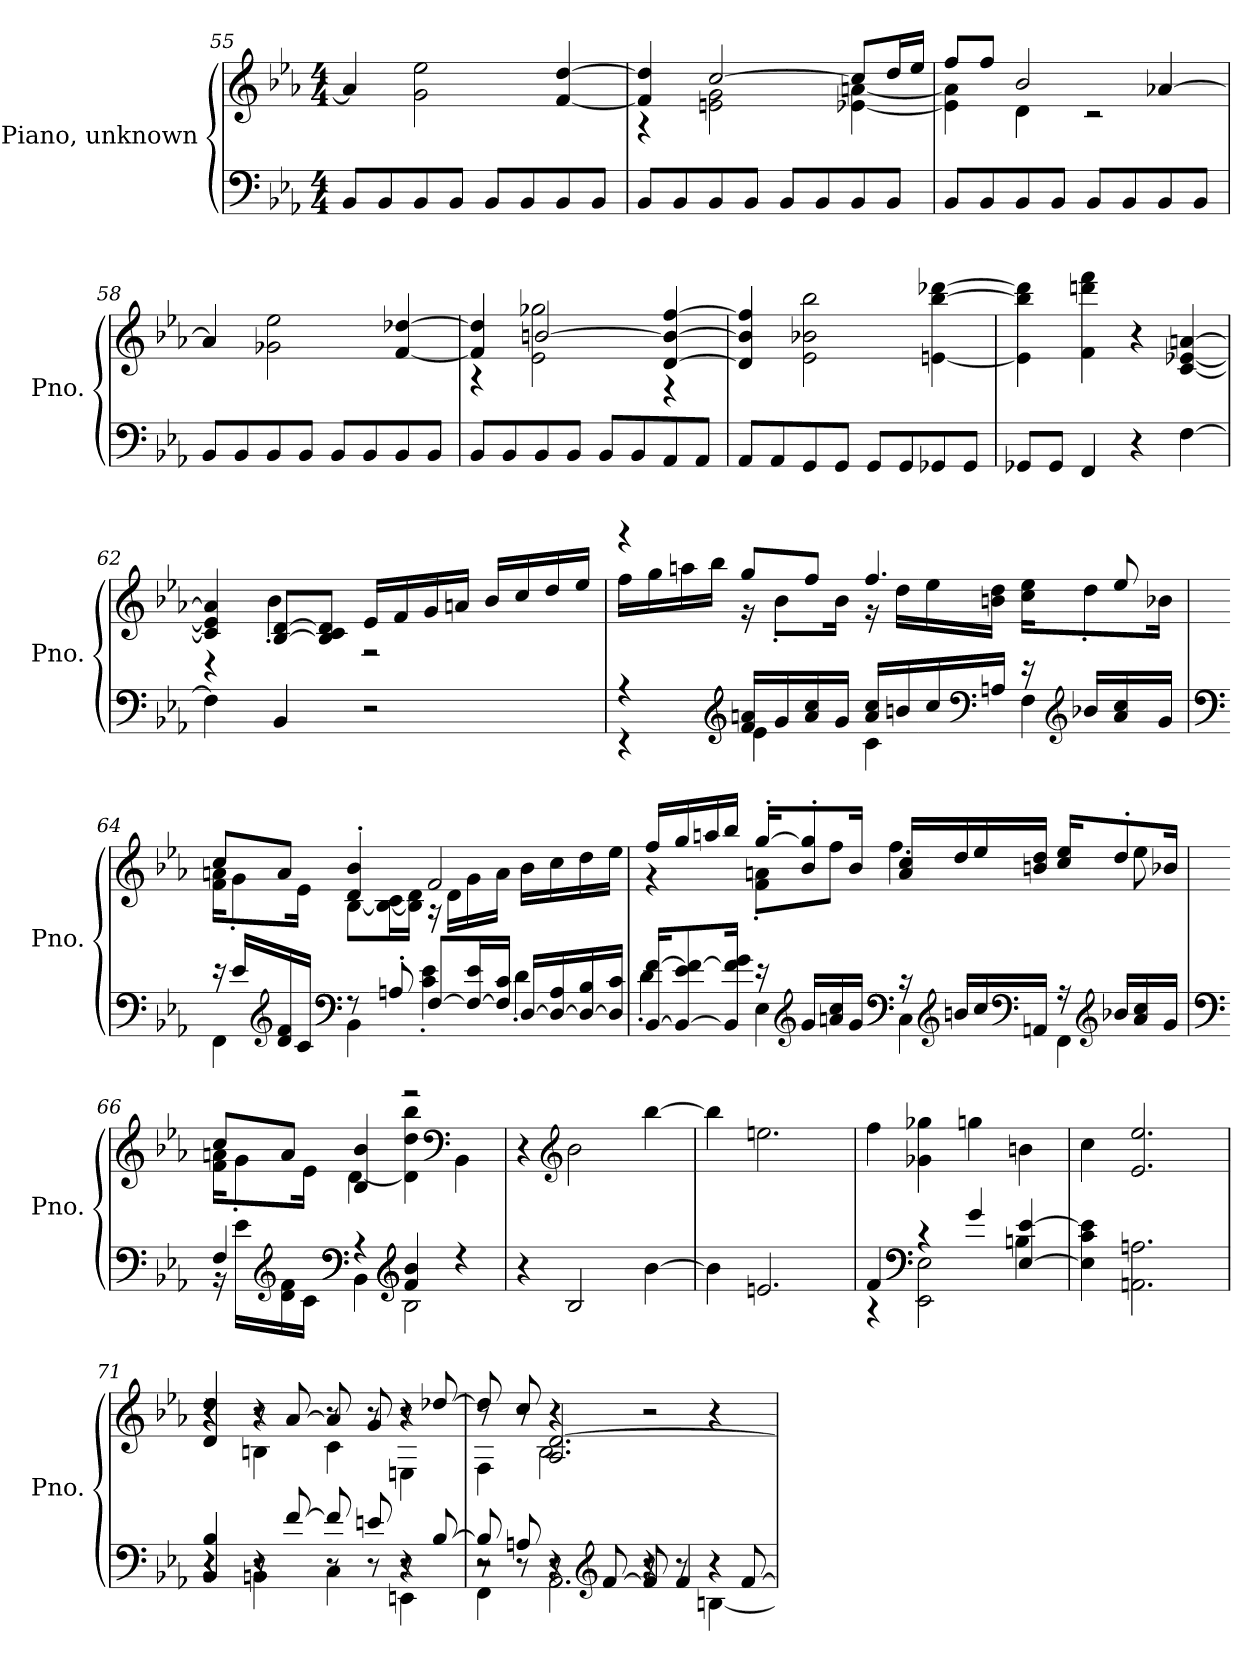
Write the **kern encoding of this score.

**kern	**kern
*part1	*part1
*staff2	*staff1
*I"Piano, unknown	*
*I'Pno.	*
*clefF4	*clefG2
*k[b-e-a-]	*k[b-e-a-]
*M4/4	*M4/4
=55	=55
8BB-/L	4a/]
8BB-/	.
8BB-/	2g\ 2ee-\
8BB-/J	.
8BB-/L	.
8BB-/	.
8BB-/	[4f/ [4dd/
8BB-/J	.
=56	=56
*	*^
8BB-/L	4f/] 4dd/]	4r
8BB-/	.	.
8BB-/	[2cc/	2en\ 2g\
8BB-/J	.	.
8BB-/L	.	.
8BB-/	.	.
8BB-/	8cc/L]	[4e-X\ [4an\
8BB-/J	16dd/L	.
.	16ee-/JJ	.
=57	=57	=57
8BB-/L	8ff/L	4e-\] 4a\]
8BB-/	8ff/J	.
8BB-/	2b-/	4d\
8BB-/J	.	.
8BB-/L	.	2r
8BB-/	.	.
8BB-/	[4a-X/	.
8BB-/J	.	.
*	*v	*v
!!LO:PB:g=z
=58	=58
8BB-/L	4a-/]
8BB-/	.
8BB-/	2g-X\ 2ee-\
8BB-/J	.
8BB-/L	.
8BB-/	.
8BB-/	[4f/ [4dd-X/
8BB-/J	.
=59	=59
*	*^
8BB-/L	4f/] 4dd-/]	4r
8BB-/	.	.
8BB-/	[2bn/	2e-\ 2gg-X\
8BB-/J	.	.
8BB-/L	.	.
8BB-/	.	.
8AA-/	[4d/ 4b/_ [4ff/	4r
8AA-/J	.	.
*	*v	*v
=60	=60
8AA-/L	4d/] 4b/] 4ff/]
8AA-/	.
8GG/	2e-\ 2b-X\ 2bb-\
8GG/J	.
8GG/L	.
8GG/	.
8GG-X/	[4en\ [4bb-\ [4ddd-X\
8GG-/J	.
=61	=61
8GG-X/L	4e\] 4bb-\] 4ddd-\]
8GG-/J	.
4FF/	4f\ 4dddn\ 4fff\
4r	4r
[4F\	[4c/ [4e-X/ [4an/
!!LO:LB:g=z
=62	=62
*	*^
4F\]	4c/] 4e-/] 4a/]	4r
4BB-/	[8B-/ [8d/L	4b-'\
.	8B-/] 8c/ 8d/]J	.
2r	16e-/LL	2r
.	16f/	.
.	16g/	.
.	16an/JJ	.
.	16b-/LL	.
.	16cc/	.
.	16dd/	.
.	16ee-/JJ	.
=63	=63	=63
*^	*	*
4r	4r	4r	16ff\LL
.	.	.	16gg\
.	.	.	16aan\
.	.	.	16bb-\JJ
*clefG2	*	*	*
16f/ 16an/LL	4e-\	8gg/L	16r
16g/	.	.	8b-'\L
16a/ 16cc/	.	8ff/J	.
16g/JJ	.	.	16b-\Jk
16a/ 16cc/LL	4c\	4.ff/	16r
16bn/	.	.	16dd\LL
16cc/	.	.	16ee-\
*clefF4	*	*	*
16An/JJ	.	.	16bn\ 16dd\JJ
16r	4F\	.	16cc\ 16ee-\KL
*clefG2	*	*	*
16b-X/LL	.	.	8dd'\
16a/ 16cc/	.	8ee-/	.
16g/JJ	.	.	16b-X\Jk
!!LO:LB:g=z	!!
=64	=64	=64	=64
*clefF4	*	*	*
16r	4FF\	8cc/L	16f\ 16an\KL
16e-/LL	.	.	8g'\
*clefG2	*	*	*
16d/ 16f/	.	8a/J	.
16c/JJ	.	.	16e-\Jk
*clefF4	*	*	*
8r	4BB-\	4d/' 4b-/'	[8B-\L
8An'/	.	.	16B-\_ 16c\L
.	.	.	16B-\] 16d\JJ
[8F/L	4c\' 4e-\'	2f/	16r
.	.	.	16d\LL
16F/_ 16e-/L	.	.	16g\
16F/] 16c/JJ	.	.	16a\JJ
[16D/LL	4d'\	.	16b-\LL
16D/_ 16A/	.	.	16cc\
16D/_ 16B-/	.	.	16dd\
16D/] 16c/JJ	.	.	16ee-\JJ
!!LO:LB:g=z	!!
=65	=65	=65	=65
[16BB-/ [16f/KL	4d'\	16ff/LL	4r
8BB-/_ 8e-/ 8f/_	.	16gg/	.
.	.	16aan/	.
16BB-/] 16f/] 16g/Jk	.	16bb-/JJ	.
16r	4E-\	[16gg'/KL	8f\' 8an\'L
*clefG2	*	*	*
16g/LL	.	8b-/' 8gg/]'	.
16an/ 16cc/	.	.	8ff\J
16g/JJ	.	16b-/Jk	.
*clefF4	*	*	*
16r	4C\	16a/ 16cc/LL	4.ff\
*clefG2	*	*	*
16bn/LL	.	16dd/	.
16cc/	.	16ee-/	.
*clefF4	*	*	*
16AAn/JJ	.	16bn/ 16dd/JJ	.
16r	4FF\	16cc/ 16ee-/KL	.
*clefG2	*	*	*
16b-X/LL	.	8dd'/	.
16a/ 16cc/	.	.	8ee-\
16g/JJ	.	16b-X/Jk	.
!!LO:LB:g=z	!!
=66	=66	=66	=66
*clefF4	*	*	*
4F/	16r	8cc/L	16f\ 16an\KL
.	16e-\LL	.	8g'\
*clefG2	*	*	*
.	16d\ 16f\	8a/J	.
.	16c\JJ	.	16e-\Jk
*clefF4	*	*	*
4r	4BB-\	4B-/ 4b-/	[4d\
*clefG2	*	*	*
4f/ 4b-/	2B-\	2r	4d\] 4dd\ 4bb-\
*	*	*clefF4	*
4r	.	.	4BB-\
*v	*v	*	*
*	*v	*v
=67	=67
4r	4r
*	*clefG2
2B-/	2b-\
[4b-\	[4bb-\
=68	=68
4b-\]	4bb-\]
2.en/	2.een\
=69	=69
*^	*
4f/	4r	4ff\
*clefF4	*	*
4r	2EE-\ 2E-\	4g-X\ 4gg-X\
4g/	.	4ggn\
[4E-/ [4e-/	4Bn\	4bn\
*v	*v	*
=70	=70
4E-\] 4c\ 4e-\]	4cc\
2.AAn\ 2.An\	2.e-/ 2.ee-/
!!LO:LB:g=z
=71	=71
*^	*^
*	*^	*	*^
4r	4BB-/ 4B-/	4r	4d/ 4dd/	4r	4r
8r	4r	4BBn\	4r	4Bn\	8r
[8f/	.	.	.	.	[8a-/
8f/]	8r	4C\	8r	4c\	8a-/]
8r	8en/	.	8g/	.	8r
8r	4r	4EEn\	4r	4En\	8r
[8B-/	.	.	.	.	[8dd-X/
=72	=72	=72	=72	=72	=72
*	*	*^	*	*	*
8B-/]	2r	8r	4FF\	8r	4F\	8dd-/]
8r	.	8An/	.	8cc/	.	8r
4r	.	8r	2.AA-\	2.A-/ [2.d/	2B-\	4r
*clefG2	*	*	*	*	*	*
.	.	[8f/	.	.	.	.
8r	4r	8f/]	.	.	.	2r
4f/	.	8r	.	.	.	.
.	[4Bn\	4r	.	.	4r	.
[8f/	.	.	.	.	.	.
*v	*v	*v	*v	*	*	*
*	*v	*v	*v
=	=
*-	*-
